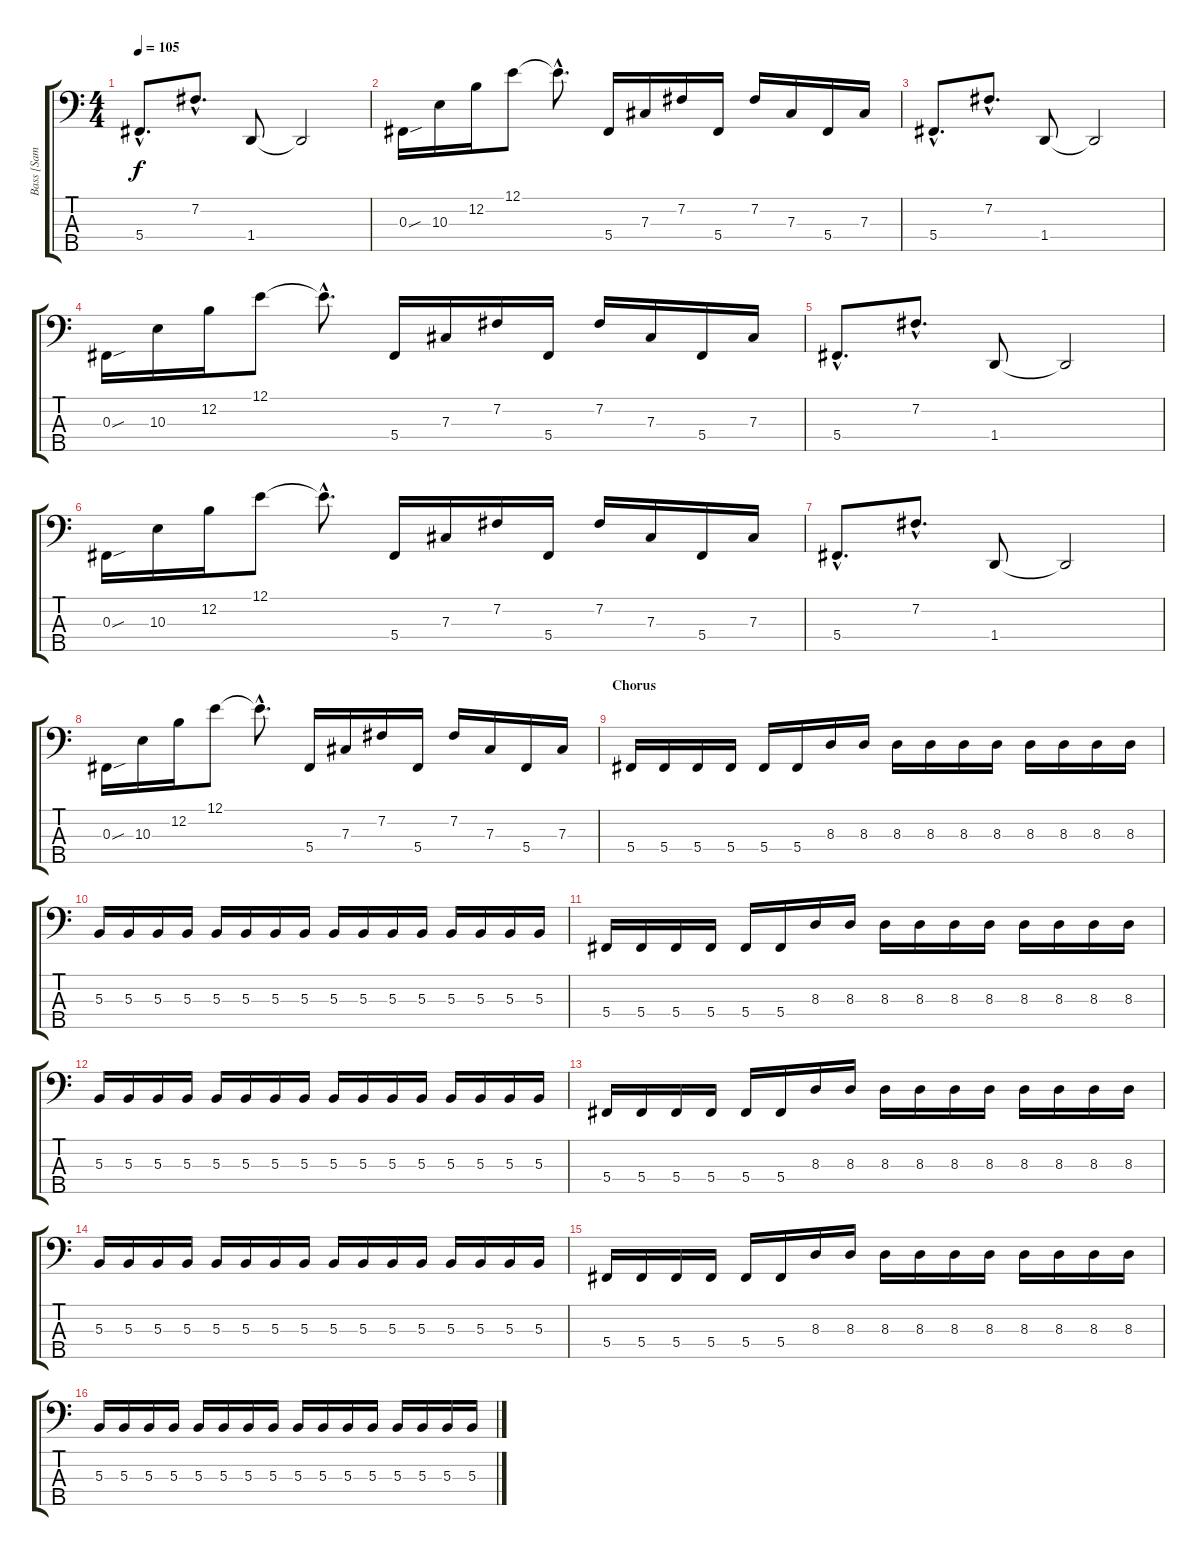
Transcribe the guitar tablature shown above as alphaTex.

\track ("Bass [Sam Rivers]" "Bass [Sam ") {instrument electricbassfinger}
\staff {score tabs}
\tuning (E2 B1 Gb1 Db1 Ab0) {hide}
\ts (4 4)
\tempo 105
\clef f4
\ks c
5.4{hac}.8{d dy f} 7.2{hac}.8{d} 1.4.8 1.4{t}.2 |
0.3{sou}.16 10.3.16 12.2.16 12.1.8 12.1{hac t}.8{d} 5.4.16 7.3.16 7.2.16 5.4.16 7.2.16 7.3.16 5.4.16 7.3.16 |
5.4{hac}.8{d} 7.2{hac}.8{d} 1.4.8 1.4{t}.2 |
0.3{sou}.16 10.3.16 12.2.16 12.1.8 12.1{hac t}.8{d} 5.4.16 7.3.16 7.2.16 5.4.16 7.2.16 7.3.16 5.4.16 7.3.16 |
5.4{hac}.8{d} 7.2{hac}.8{d} 1.4.8 1.4{t}.2 |
0.3{sou}.16 10.3.16 12.2.16 12.1.8 12.1{hac t}.8{d} 5.4.16 7.3.16 7.2.16 5.4.16 7.2.16 7.3.16 5.4.16 7.3.16 |
5.4{hac}.8{d} 7.2{hac}.8{d} 1.4.8 1.4{t}.2 |
0.3{sou}.16 10.3.16 12.2.16 12.1.8 12.1{hac t}.8{d} 5.4.16 7.3.16 7.2.16 5.4.16 7.2.16 7.3.16 5.4.16 7.3.16 |
\section ("" "Chorus")
5.4.16 5.4.16 5.4.16 5.4.16 5.4.16 5.4.16 8.3.16 8.3.16 8.3.16 8.3.16 8.3.16 8.3.16 8.3.16 8.3.16 8.3.16 8.3.16 |
5.3.16 5.3.16 5.3.16 5.3.16 5.3.16 5.3.16 5.3.16 5.3.16 5.3.16 5.3.16 5.3.16 5.3.16 5.3.16 5.3.16 5.3.16 5.3.16 |
5.4.16 5.4.16 5.4.16 5.4.16 5.4.16 5.4.16 8.3.16 8.3.16 8.3.16 8.3.16 8.3.16 8.3.16 8.3.16 8.3.16 8.3.16 8.3.16 |
5.3.16 5.3.16 5.3.16 5.3.16 5.3.16 5.3.16 5.3.16 5.3.16 5.3.16 5.3.16 5.3.16 5.3.16 5.3.16 5.3.16 5.3.16 5.3.16 |
5.4.16 5.4.16 5.4.16 5.4.16 5.4.16 5.4.16 8.3.16 8.3.16 8.3.16 8.3.16 8.3.16 8.3.16 8.3.16 8.3.16 8.3.16 8.3.16 |
5.3.16 5.3.16 5.3.16 5.3.16 5.3.16 5.3.16 5.3.16 5.3.16 5.3.16 5.3.16 5.3.16 5.3.16 5.3.16 5.3.16 5.3.16 5.3.16 |
5.4.16 5.4.16 5.4.16 5.4.16 5.4.16 5.4.16 8.3.16 8.3.16 8.3.16 8.3.16 8.3.16 8.3.16 8.3.16 8.3.16 8.3.16 8.3.16 |
5.3.16 5.3.16 5.3.16 5.3.16 5.3.16 5.3.16 5.3.16 5.3.16 5.3.16 5.3.16 5.3.16 5.3.16 5.3.16 5.3.16 5.3.16 5.3.16
